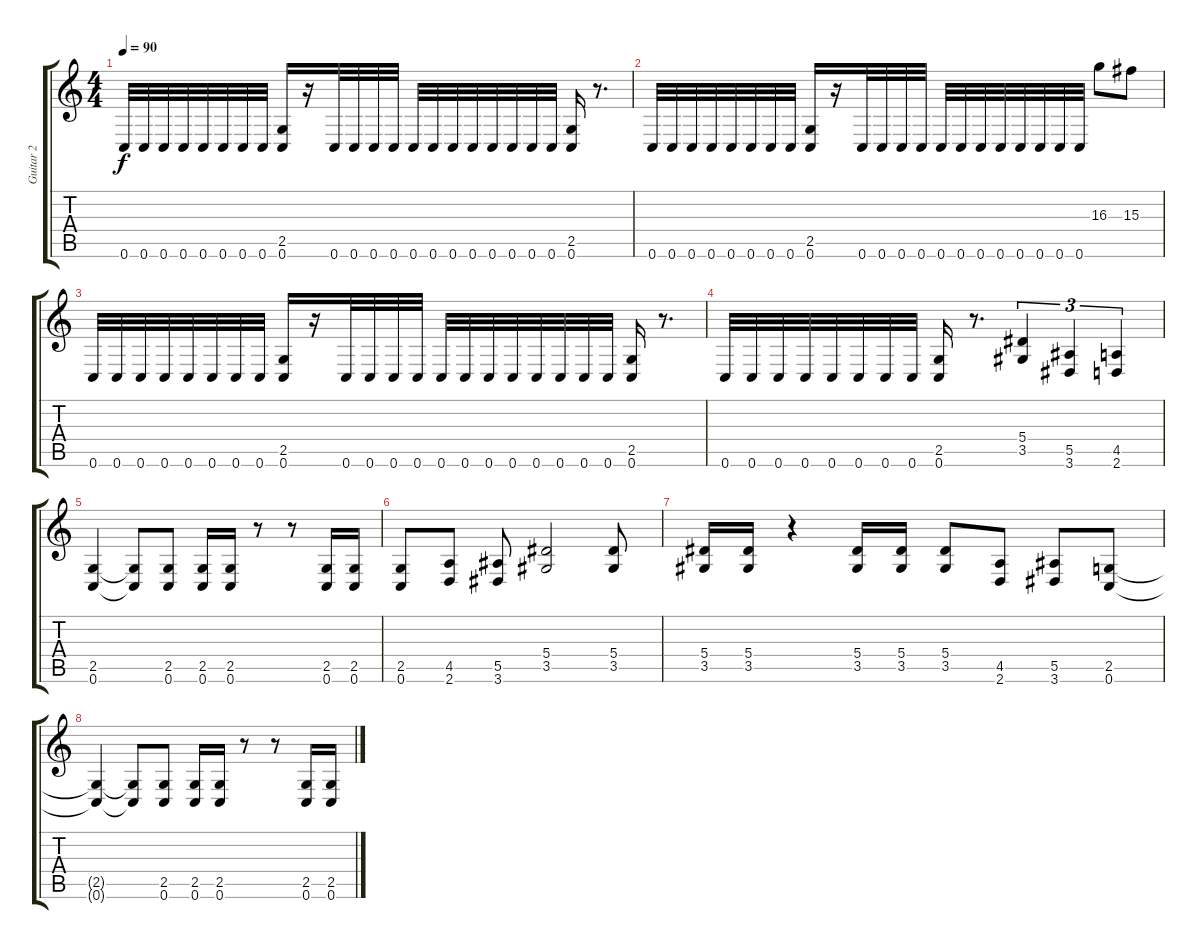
\track ("Guitar 2" "Guitar 2") {instrument distortionguitar}
\staff {score tabs}
\tuning (C4 G3 Eb3 Bb2 F2 C2) {hide}
\ts (4 4)
\tempo 90
\clef g2
\ks c
0.6.32{dy f} 0.6.32 0.6.32 0.6.32 0.6.32 0.6.32 0.6.32 0.6.32 (2.5 0.6).16 r.16 0.6.32 0.6.32 0.6.32 0.6.32 0.6.32 0.6.32 0.6.32 0.6.32 0.6.32 0.6.32 0.6.32 0.6.32 (2.5 0.6).16 r.8{d} |
0.6.32 0.6.32 0.6.32 0.6.32 0.6.32 0.6.32 0.6.32 0.6.32 (2.5 0.6).16 r.16 0.6.32 0.6.32 0.6.32 0.6.32 0.6.32 0.6.32 0.6.32 0.6.32 0.6.32 0.6.32 0.6.32 0.6.32 16.3.8 15.3.8 |
0.6.32 0.6.32 0.6.32 0.6.32 0.6.32 0.6.32 0.6.32 0.6.32 (2.5 0.6).16 r.16 0.6.32 0.6.32 0.6.32 0.6.32 0.6.32 0.6.32 0.6.32 0.6.32 0.6.32 0.6.32 0.6.32 0.6.32 (2.5 0.6).16 r.8{d} |
0.6.32 0.6.32 0.6.32 0.6.32 0.6.32 0.6.32 0.6.32 0.6.32 (2.5 0.6).16 r.8{d} (5.4 3.5).4{tu (3 2)} (5.5 3.6).4{tu (3 2)} (4.5 2.6).4{tu (3 2)} |
(2.5 0.6).4 (2.5{t} 0.6{t}).8 (2.5 0.6).8 (2.5 0.6).16 (2.5 0.6).16 r.8 r.8 (2.5 0.6).16 (2.5 0.6).16 |
(2.5 0.6).8 (4.5 2.6).8 (5.5 3.6).8 (5.4 3.5).2 (5.4 3.5).8 |
(5.4 3.5).16 (5.4 3.5).16 r.4 (5.4 3.5).16 (5.4 3.5).16 (5.4 3.5).8 (4.5 2.6).8 (5.5 3.6).8 (2.5 0.6).8 |
(2.5{t} 0.6{t}).4 (2.5{t} 0.6{t}).8 (2.5 0.6).8 (2.5 0.6).16 (2.5 0.6).16 r.8 r.8 (2.5 0.6).16 (2.5 0.6).16
